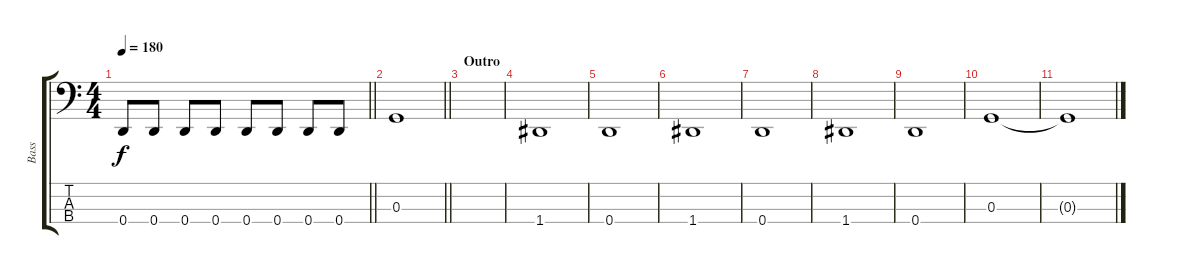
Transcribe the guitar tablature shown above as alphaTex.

\track ("Bass" "Bass") {instrument electricbassfinger}
\staff {score tabs}
\tuning (F2 C2 G1 D1) {hide}
\ts (4 4)
\tempo 180
\clef f4
\barLineRight lightlight
\ks c
0.4.8{dy f} 0.4.8 0.4.8 0.4.8 0.4.8 0.4.8 0.4.8 0.4.8 |
\barLineRight lightlight
0.3.1 |
\section ("" "Outro")
|
1.4.1 |
0.4.1 |
1.4.1 |
0.4.1 |
1.4.1 |
0.4.1 |
0.3.1 |
0.3{t}.1
